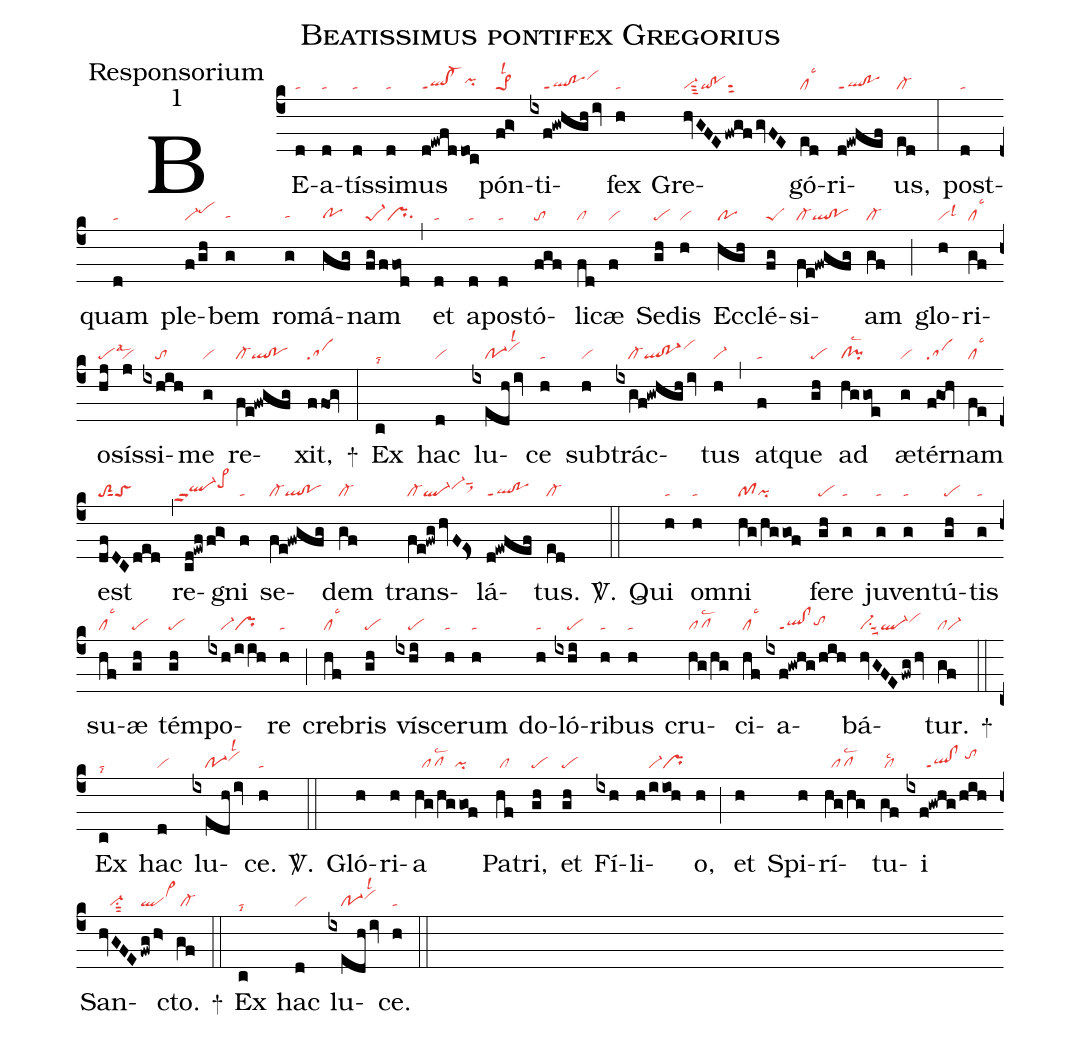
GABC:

name:Beatissimus pontifex Gregorius;
office-part:Responsorium;
mode:1;
nabc-lines:1;
%%
(c4)
BE(d|ta)a(d|ta)tís(d|ta)si(d|ta)mus(d!ewfddoc|ql!cl-ppt1pihh) pón(fg>|pe>1lsl2)ti(ixf!gwhgh/iv|////ql!poppt1vihj)fex(h|ta) Gre(hvGFE/fwgf/gvFE|vi-sut3qi!posut2)gó(ed|cllsc3)ri(d!ewfef|ql!poppt1)us,(ed|cl-) (:)
post(d|ta)quam(d|ta) ple(f/gh|vi-pehi)bem(g|tahg) ro(g|tahg)má(gfg|pohg)nam(fg/ffod|pe-1prsu1) (,)
et(d|ta) a(d|ta)pos(d|ta)tó(fgf|to)li(fd|cl)cæ(f|vi) Se(gh|pe)dis(h|vi) Ec(hgh|po)clé(fg|peS)si(fe!fwgfg|cl-ql!po)am(gf|cl-) (;)
glo(h|vilsl3)ri(gf|cllsc3)o(hj|pelsal3)sís(j|vi)si(ixhih|////to)me(g|vi) re(fe!fwgfg|cl-ql!po)xit,(ffOg|sa) +(:)
Ex(c|talsi8) hac(d|vi) lu(ixedh/iv|////po-1vihilsl2)ce(h|ta) sub(h|vi)trác(ixgf!gwhgh/iv|////cl-ql!po-1vihj)tus(h|vi-) (,)
at(f|ta)que(gh|pe) ad(hggoe|cl!pilsc2) æ(g|vi)tér(fgOh|sa)nam(fe|cllsc3) est(dfDCded|toS2sut1toS) (,)
re(cd!ewffg>|```ql-hhppu2pe>hj)gni(f|ta) se(fe!fwgfg|cl-ql!po)dem(gf|cl-) trans(fe!fwg/hvF!Es>|cl-ql-vi-hisut1sux1)lá(d!ewfef|ql!poppt1)tus.(ed|cl-) <sp>V/</sp>.(::)
Qui(h|ta) om(h|ta)ni(hg/hggof|pfpi) fe(gh|pe)re(g|ta) ju(g|ta)ven(g|ta)tú(gh|pe)tis(g|ta) su(hf|cllsc3)æ(gh|pe) tém(gh|pe)po(ixh/iih|////vi-pr)re(h|ta) (;)
cre(hf|cllsc3)bris(gh|pe) ví(ixhi|////pe)sce(h|ta)rum(h|ta) do(h|ta)ló(ixhi|////pe)ri(h|ta)bus(h|ta) cru(hg/hg|pflsc2)ci(hf|cllsc3)a(ixf!gwhg/hih|////ql!clppt1tohh)bá(hvGFE/fwg/hv|vi-su1suu2ql-vihi)tur.(gf|clvi-) +(::)
Ex(c|talsi8) hac(d|vi) lu(ixedh/iv|////po-1vihilsl2)ce.(h|ta) <sp>V/</sp>.(::)
Gló(h)ri(h)a(hg/hggof|//pflsc2/pi) Pa(hf|/cl)tri,(gh|pe) et(gh|pe) Fí(ixh)li(h/iioh|////vi-pr)o,(h) (;)
et(h) Spi(h)rí(hg/hg|//pflsc2)tu(gf|/cllsc2)i(ixf!gwhg/hih|//////ql!clppt1/tohj) San(hvGFE|///vi-su1sut2|fwg/h>|qlvi>hj)cto.(gf|/cl-) +(::)
Ex(c|talsi8) hac(d|vi) lu(ixedh/iv|////po-1vihilsl2)ce.(h|ta) (::)
